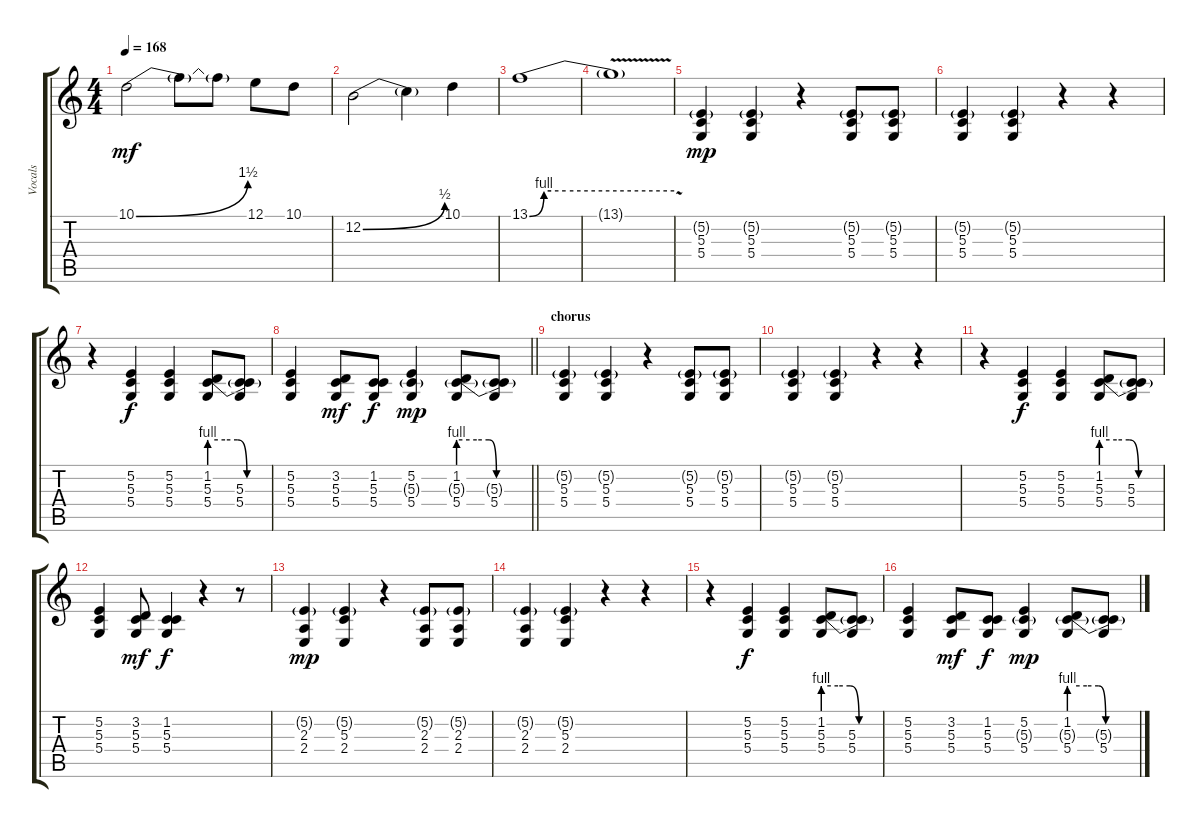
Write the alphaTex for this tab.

\track ("Vocals" "Vocals") {instrument oboe}
\staff {score tabs}
\tuning (E4 B3 G3 D3 A2 E2) {hide}
\ts (4 4)
\tempo 168
\clef g2
\ks c
10.1{be (bend 0 0 60 6)}.2{dy mf} 10.1{t}.8 10.1{t}.8 12.1.8 10.1.8 |
12.2{be (bend 0 0 60 2)}.2 12.2{t}.4 10.1.4 |
13.1{be (custom 0 0 6 4 9 4 15 4 60 4)}.1 |
13.1{v t}.1 |
(5.2{g} 5.3 5.4).4{dy mp} (5.2{g} 5.3 5.4).4 r.4 (5.2{g} 5.3 5.4).8 (5.2{g} 5.3 5.4).8 |
(5.2{g} 5.3 5.4).4 (5.2{g} 5.3 5.4).4 r.4 r.4 |
r.4 (5.2 5.3 5.4).4{dy f} (5.2 5.3 5.4).4 (1.2{be (custom 0 4 15 4 27 4 36 0 46 0 60 0)} 5.3 5.4).8 (1.2{t} 5.3 5.4).8 |
\barLineRight lightlight
(5.2 5.3 5.4).4 (3.2 5.3 5.4).8{dy mf} (1.2 5.3 5.4).8{dy f} (5.2 5.3{g} 5.4).4{dy mp} (1.2{be (custom 0 4 15 4 25 4 31 0 57 0 60 0)} 5.3{g} 5.4).8 (1.2{t} 5.3{g} 5.4).8 |
\section ("" "chorus")
(5.2{g} 5.3 5.4).4 (5.2{g} 5.3 5.4).4 r.4 (5.2{g} 5.3 5.4).8 (5.2{g} 5.3 5.4).8 |
(5.2{g} 5.3 5.4).4 (5.2{g} 5.3 5.4).4 r.4 r.4 |
r.4 (5.2 5.3 5.4).4{dy f} (5.2 5.3 5.4).4 (1.2{be (custom 0 4 15 4 27 4 36 0 46 0 60 0)} 5.3 5.4).8 (1.2{t} 5.3 5.4).8 |
(5.2 5.3 5.4).4 (3.2 5.3 5.4).8{dy mf} (1.2 5.3 5.4).4{dy f} r.4 r.8 |
(5.2{g} 2.3 2.4).4{dy mp} (5.2{g} 5.3 2.4).4 r.4 (5.2{g} 2.3 2.4).8 (5.2{g} 2.3 2.4).8 |
(5.2{g} 2.3 2.4).4 (5.2{g} 5.3 2.4).4 r.4 r.4 |
r.4 (5.2 5.3 5.4).4{dy f} (5.2 5.3 5.4).4 (1.2{be (custom 0 4 15 4 27 4 36 0 46 0 60 0)} 5.3 5.4).8 (1.2{t} 5.3 5.4).8 |
(5.2 5.3 5.4).4 (3.2 5.3 5.4).8{dy mf} (1.2 5.3 5.4).8{dy f} (5.2 5.3{g} 5.4).4{dy mp} (1.2{be (custom 0 4 15 4 25 4 31 0 57 0 60 0)} 5.3{g} 5.4).8 (1.2{t} 5.3{g} 5.4).8
